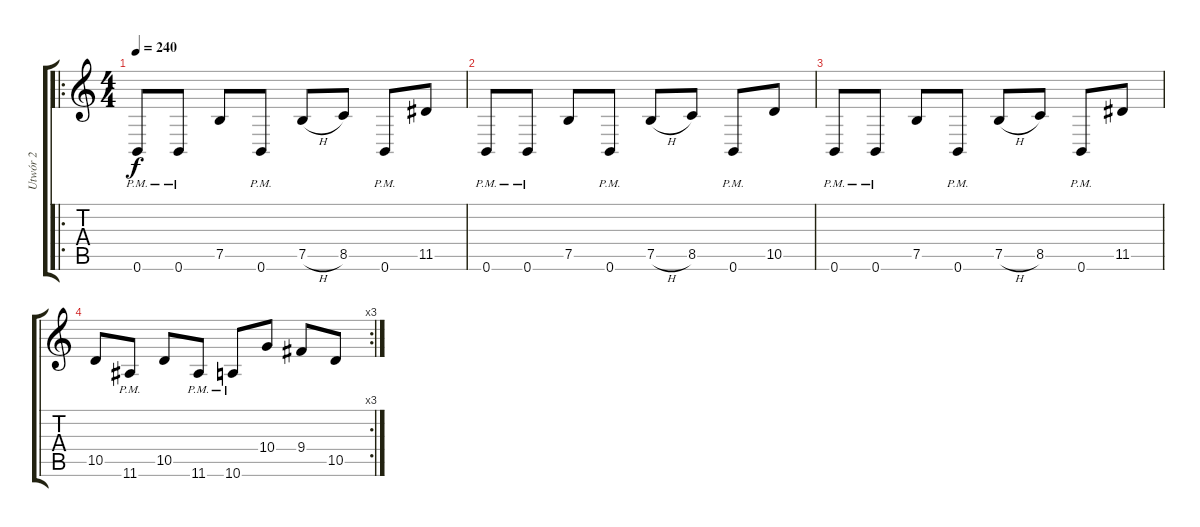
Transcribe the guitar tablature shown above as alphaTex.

\track ("Utwór 2" "Utwór 2") {instrument distortionguitar}
\staff {score tabs}
\tuning (B3 Gb3 D3 A2 E2 B1) {hide}
\ro
\ts (4 4)
\tempo 240
\clef g2
\ks c
0.6{pm}.8{dy f} 0.6{pm}.8 7.5.8 0.6{pm}.8 7.5{h}.8 8.5.8 0.6{pm}.8 11.5.8 |
0.6{pm}.8 0.6{pm}.8 7.5.8 0.6{pm}.8 7.5{h}.8 8.5.8 0.6{pm}.8 10.5.8 |
0.6{pm}.8 0.6{pm}.8 7.5.8 0.6{pm}.8 7.5{h}.8 8.5.8 0.6{pm}.8 11.5.8 |
\rc 3
10.5.8 11.6{pm}.8 10.5.8 11.6{pm}.8 10.6{pm}.8 10.4.8 9.4.8 10.5.8
